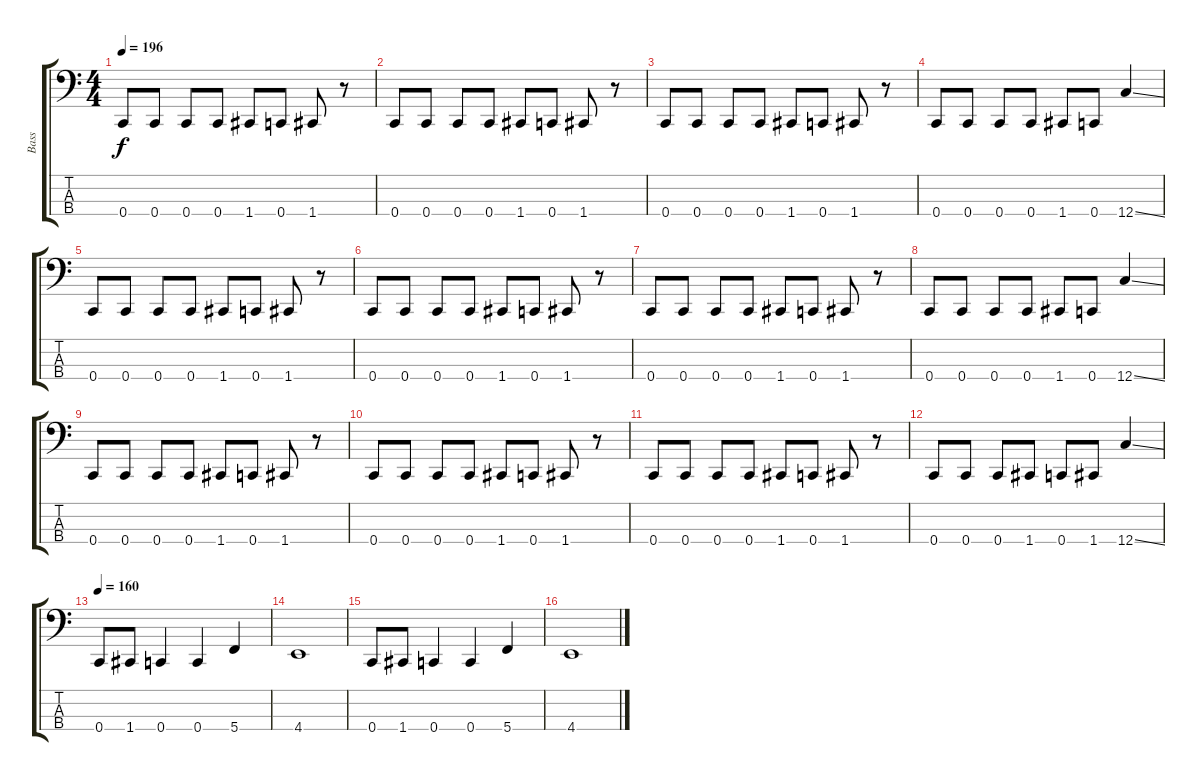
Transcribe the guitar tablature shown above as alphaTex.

\track ("Bass" "Bass") {instrument electricbasspick}
\staff {score tabs}
\tuning (F2 C2 G1 C1) {hide}
\ts (4 4)
\tempo 196
\clef f4
\ks c
0.4.8{dy f} 0.4.8 0.4.8 0.4.8 1.4.8 0.4.8 1.4.8 r.8 |
0.4.8 0.4.8 0.4.8 0.4.8 1.4.8 0.4.8 1.4.8 r.8 |
0.4.8 0.4.8 0.4.8 0.4.8 1.4.8 0.4.8 1.4.8 r.8 |
0.4.8 0.4.8 0.4.8 0.4.8 1.4.8 0.4.8 12.4{ss}.4 |
0.4.8 0.4.8 0.4.8 0.4.8 1.4.8 0.4.8 1.4.8 r.8 |
0.4.8 0.4.8 0.4.8 0.4.8 1.4.8 0.4.8 1.4.8 r.8 |
0.4.8 0.4.8 0.4.8 0.4.8 1.4.8 0.4.8 1.4.8 r.8 |
0.4.8 0.4.8 0.4.8 0.4.8 1.4.8 0.4.8 12.4{ss}.4 |
0.4.8 0.4.8 0.4.8 0.4.8 1.4.8 0.4.8 1.4.8 r.8 |
0.4.8 0.4.8 0.4.8 0.4.8 1.4.8 0.4.8 1.4.8 r.8 |
0.4.8 0.4.8 0.4.8 0.4.8 1.4.8 0.4.8 1.4.8 r.8 |
0.4.8 0.4.8 0.4.8 1.4.8 0.4.8 1.4.8 12.4{ss}.4 |
\tempo 160
0.4.8 1.4.8 0.4.4 0.4.4 5.4.4 |
4.4.1 |
0.4.8 1.4.8 0.4.4 0.4.4 5.4.4 |
4.4.1
